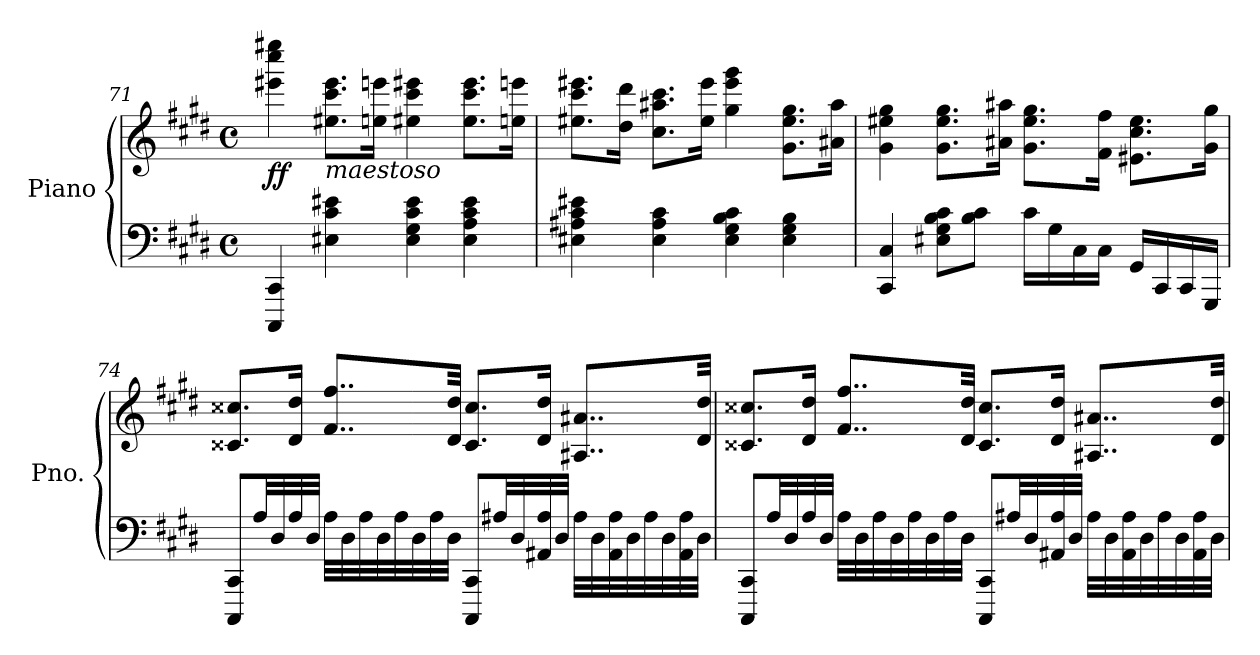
**kern	**kern	**dynam
*part1	*part1	*part1
*staff2	*staff1	*staff1/2
*I"Piano	*	*
*I'Pno.	*	*
!!LO:LB:g=z
*clefF4	*clefG2	*
*k[f#c#g#d#]	*k[f#c#g#d#]	*
*M4/4	*M4/4	*
*met(c)	*met(c)	*
=71	=71	=71
!	!	!LO:DY:b
4CCC#/ 4CC#/	4eee#X\ 4cccc#\ 4eeee#X\	ff
!	!LO:TX:b:i:t=maestoso	!
4E#X\ 4c#\ 4e#X\	8.ee#X\ 8.ccc#\ 8.eee#\L	.
.	16een\ 16eeen\Jk	.
4E#\ 4G#\ 4c#\ 4e#\	4ee#X\ 4ccc#\ 4eee#X\	.
4E#\ 4A\ 4c#\ 4e#\	8.ee#\ 8.ccc#\ 8.eee#\L	.
.	16een\ 16eeen\Jk	.
=72	=72	=72
4E#X\ 4A#X\ 4c#\ 4e#X\	8.ee#X\ 8.ccc#\ 8.eee#X\L	.
.	16dd#\ 16ddd#\Jk	.
4E#\ 4A#\ 4c#\	8.cc#\ 8.aa#X\ 8.ccc#\L	.
.	16ee#\ 16eee#\Jk	.
4E#\ 4G#\ 4B\ 4c#\	4gg#\ 4eee#\ 4ggg#\	.
4E#\ 4G#\ 4B\	8.g#\ 8.ee#\ 8.gg#\L	.
.	16a#X\ 16aa#\Jk	.
=73	=73	=73
4CC#/ 4C#/	4g#\ 4ee#X\ 4gg#\	.
8E#X\ 8G#\ 8B\ 8c#\L	8.g#\ 8.ee#\ 8.gg#\L	.
8B\ 8c#\J	.	.
.	16a#X\ 16aa#X\Jk	.
16c#\LL	8.g#\ 8.ee#\ 8.gg#\L	.
16G#\	.	.
16C#\	.	.
16C#\JJ	16f#\ 16ff#\Jk	.
16GG#/LL	8.e#X\ 8.cc#\ 8.ee#\L	.
16CC#/	.	.
16CC#/	.	.
16GGG#/JJ	16g#\ 16gg#\Jk	.
!!LO:PB:g=z
=74	=74	=74
8CCC#/ 8CC#/L	8.c##X/ 8.cc##X/L	.
32A/LL	.	.
32D#/	.	.
32A/	16d#/ 16dd#/Jk	.
32D#/JJJ	.	.
32A\LLL	8..f#/ 8..ff#/L	.
32D#\	.	.
32A\	.	.
32D#\	.	.
32A\	.	.
32D#\	.	.
32A\	.	.
32D#\JJJ	32d#/ 32dd#/Jkk	.
8CCC#/ 8CC#/L	8.c##/ 8.cc##/L	.
32A#X/LL	.	.
32D#/	.	.
32AA#X/ 32A#/	16d#/ 16dd#/Jk	.
32D#/JJJ	.	.
32A#\LLL	8..A#X/ 8..a#X/L	.
32D#\	.	.
32AA#\ 32A#\	.	.
32D#\	.	.
32A#\	.	.
32D#\	.	.
32AA#\ 32A#\	.	.
32D#\JJJ	32d#/ 32dd#/Jkk	.
=75	=75	=75
8CCC#/ 8CC#/L	8.c##X/ 8.cc##X/L	.
32A/LL	.	.
32D#/	.	.
32A/	16d#/ 16dd#/Jk	.
32D#/JJJ	.	.
32A\LLL	8..f#/ 8..ff#/L	.
32D#\	.	.
32A\	.	.
32D#\	.	.
32A\	.	.
32D#\	.	.
32A\	.	.
32D#\JJJ	32d#/ 32dd#/Jkk	.
8CCC#/ 8CC#/L	8.c##/ 8.cc##/L	.
32A#X/LL	.	.
32D#/	.	.
32AA#X/ 32A#/	16d#/ 16dd#/Jk	.
32D#/JJJ	.	.
32A#\LLL	8..A#X/ 8..a#X/L	.
32D#\	.	.
32AA#\ 32A#\	.	.
32D#\	.	.
32A#\	.	.
32D#\	.	.
32AA#\ 32A#\	.	.
32D#\JJJ	32d#/ 32dd#/Jkk	.
=	=	=
*-	*-	*-
